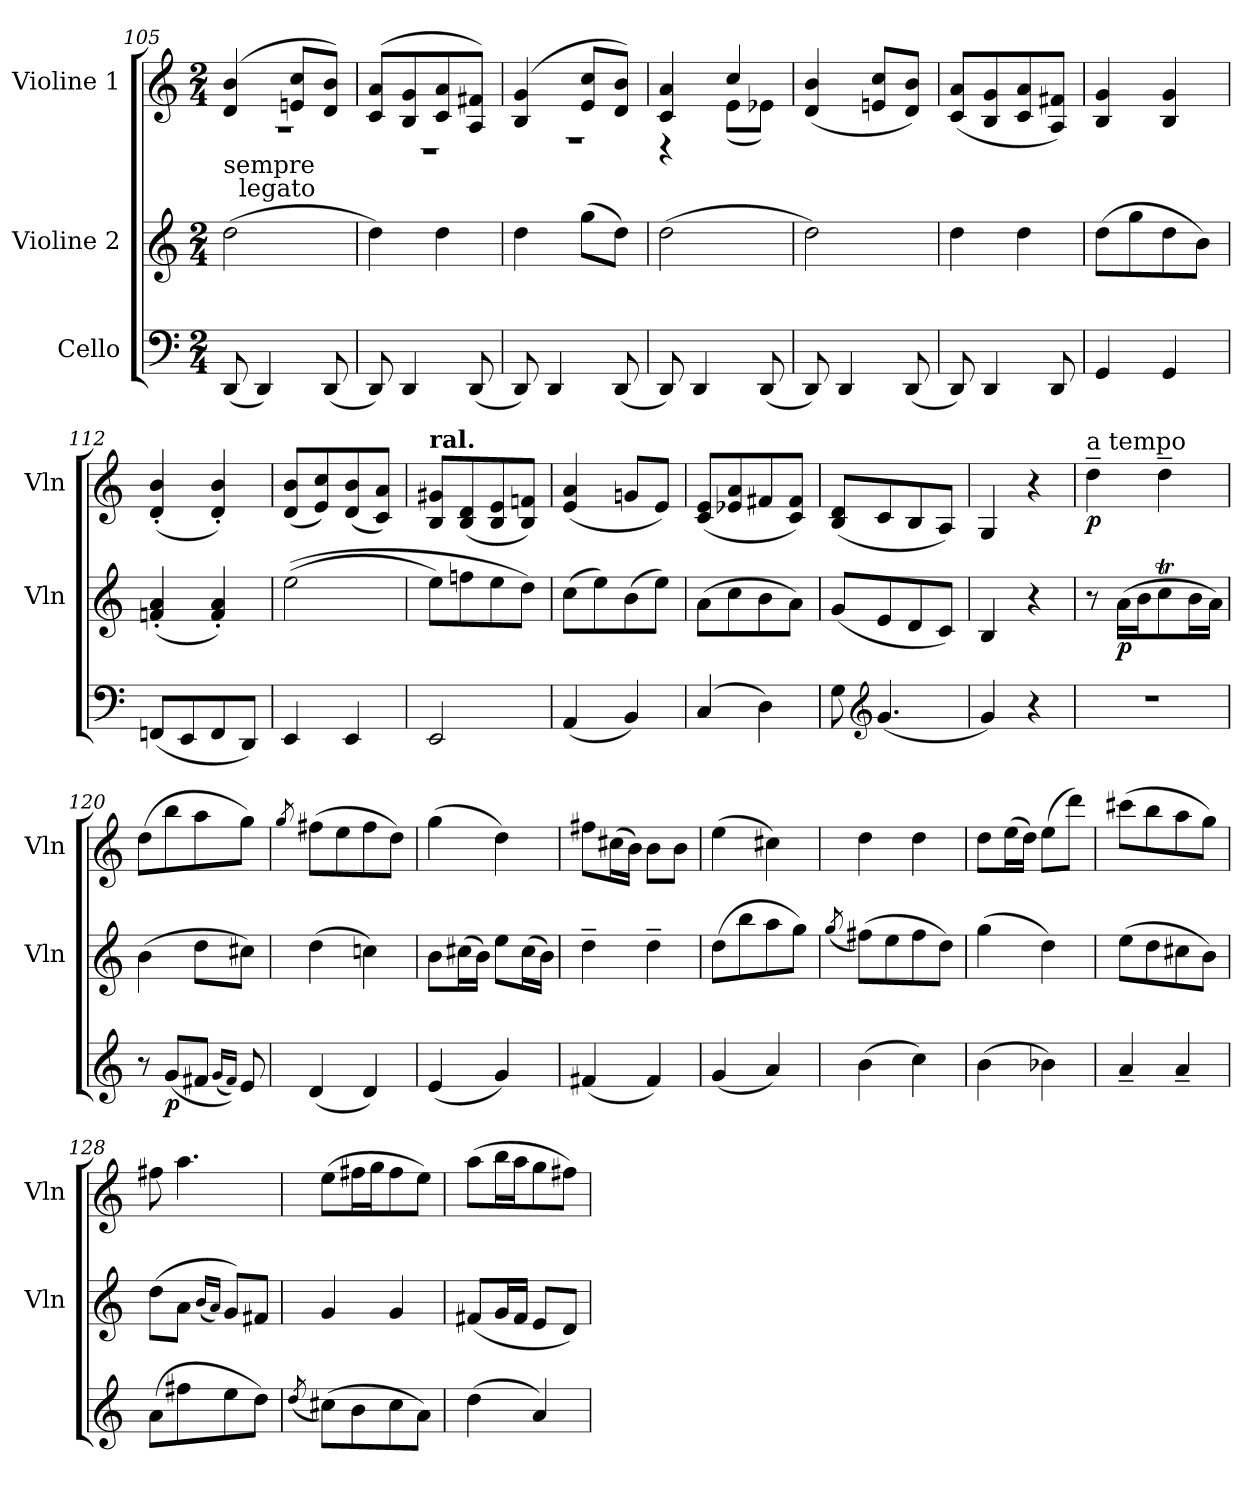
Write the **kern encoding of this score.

**kern	**dynam	**kern	**dynam	**kern	**dynam
*part3	*part3	*part2	*part2	*part1	*part1
*staff3	*staff3	*staff2	*staff2	*staff1	*staff1
*I"Cello	*	*I"Violine 2	*	*I"Violine 1	*
*	*	*I'Vln	*	*I'Vln	*
*clefF4	*	*clefG2	*	*clefG2	*
*M2/4	*	*M2/4	*	*M2/4	*
=105	=105	=105	=105	=105	=105
*	*	*	*	*^	*
!	!	!	!	!LO:TX:b:t=sempre\n                           legato	!	!
(<8DD	.	(>2dd	.	(<4d/ 4b/	2r	.
4DD)	.	.	.	.	.	.
.	.	.	.	8en/ 8cc/L	.	.
(<8DD	.	.	.	8d/ 8b/J)	.	.
=106	=106	=106	=106	=106	=106	=106
8DD)	.	4dd)	.	(<8c/ 8a/L	2r	.
4DD	.	.	.	8B/ 8g/	.	.
.	.	4dd	.	8c/ 8a/	.	.
(<8DD	.	.	.	8A/ 8f#/J)	.	.
=107	=107	=107	=107	=107	=107	=107
8DD)	.	4dd	.	(<4B/ 4g/	2r	.
4DD	.	.	.	.	.	.
.	.	(>8ggL	.	8e/ 8cc/L	.	.
(<8DD	.	8ddJ)	.	8d/ 8b/J)	.	.
=108	=108	=108	=108	=108	=108	=108
8DD)	.	(>2dd	.	4c/ 4a/	4r	.
4DD	.	.	.	.	.	.
.	.	.	.	4cc/	(<8e\L	.
(<8DD	.	.	.	.	8e-X\J)	.
*	*	*	*	*v	*v	*
=109	=109	=109	=109	=109	=109
8DD)	.	2dd)	.	(>4d/ 4b/	.
4DD	.	.	.	.	.
.	.	.	.	8en/ 8cc/L	.
(<8DD	.	.	.	8d/ 8b/J)	.
=110	=110	=110	=110	=110	=110
8DD)	.	4dd	.	(>8c/ 8a/L	.
4DD	.	.	.	8B/ 8g/	.
.	.	4dd	.	8c/ 8a/	.
8DD	.	.	.	8A/ 8f#/J)	.
=111	=111	=111	=111	=111	=111
4GG	.	(>8ddL	.	4B/ 4g/	.
.	.	8gg	.	.	.
4GG	.	8dd	.	4B/ 4g/	.
.	.	8bJ)	.	.	.
!!LO:LB:g=z
=112	=112	=112	=112	=112	=112
(<8FFnL	.	(<4fn' 4a'	.	(<4d' 4b'	.
8EE	.	.	.	.	.
8FF	.	4f' 4a')	.	4d' 4b')	.
8DDJ)	.	.	.	.	.
=113	=113	=113	=113	=113	=113
4EE	.	(>(>2ee	.	(<8d 8bL	.
.	.	.	.	8e 8cc)	.
4EE	.	.	.	(<8d 8b	.
.	.	.	.	8c 8aJ)	.
=114	=114	=114	=114	=114	=114
!	!	!	!	!LO:TX:a:B:t=ral.	!
2EE	.	8eeL)	.	8B 8g#XL	.
.	.	8ffn	.	(<8B 8d	.
.	.	8ee	.	8B 8e	.
.	.	8ddJ)	.	8B 8fnJ)	.
=115	=115	=115	=115	=115	=115
(<4AA	.	(>8ccL	.	(<4e 4a	.
.	.	8ee)	.	.	.
4BB)	.	(>8b	.	8gnL	.
.	.	8eeJ)	.	8eJ)	.
=116	=116	=116	=116	=116	=116
(>4C	.	(>8aL	.	(<8c 8eL	.
.	.	8cc	.	8e-X 8a	.
4D)	.	8b	.	8f#	.
.	.	8aJ)	.	8c 8f#J)	.
=117	=117	=117	=117	=117	=117
8G	.	(<8gL	.	(<8B 8dL	.
*clefG2	*	*	*	*	*
(<4.g	.	8e	.	8c	.
.	.	8d	.	8B	.
.	.	8cJ)	.	8AJ)	.
=118	=118	=118	=118	=118	=118
4g)	.	4B	.	4G	.
4r	.	4r	.	4r	.
!!LO:LB:g=z
=119	=119	=119	=119	=119	=119
!	!	!	!	!LO:TX:a:t=a tempo	!
!	!	!	!	!	!LO:DY:b
2r	.	8r	.	4dd~	p
!	!	!	!LO:DY:b	!	!
.	.	(>16aLL	p	.	.
.	.	16bJ	.	.	.
.	.	8ccT	.	4dd~	.
.	.	16bL	.	.	.
.	.	16aJJ)	.	.	.
=120	=120	=120	=120	=120	=120
8r	.	(>4b	.	(>8ddL	.
!	!LO:DY:b	!	!	!	!
(<8gL	p	.	.	8bb	.
8f#J	.	8ddL	.	8aa	.
(<16qgLL	.	.	.	.	.
16qf#JJ))	.	.	.	.	.
8e	.	8cc#XJ)	.	8ggJ)	.
=121	=121	=121	=121	=121	=121
.	.	.	.	8qgg/J	.
(<4d	.	(>4dd	.	(>8ff#L	.
.	.	.	.	8ee	.
4d)	.	4ccn)	.	8ff#	.
.	.	.	.	8ddJ)	.
=122	=122	=122	=122	=122	=122
(<4e	.	8bL	.	(>4gg	.
.	.	(>16cc#XL	.	.	.
.	.	16bJJ)	.	.	.
4g)	.	8eeL	.	4dd)	.
.	.	(>16cc#L	.	.	.
.	.	16bJJ)	.	.	.
=123	=123	=123	=123	=123	=123
(<4f#	.	4dd~	.	8ff#L	.
.	.	.	.	(>16cc#XL	.
.	.	.	.	16bJJ)	.
4f#)	.	4dd~	.	8bL	.
.	.	.	.	8bJ	.
=124	=124	=124	=124	=124	=124
(<4g	.	(>8ddL	.	(>4ee	.
.	.	8bb	.	.	.
4a)	.	8aa	.	4cc#X)	.
.	.	8ggJ)	.	.	.
!!LO:LB:g=z
=125	=125	=125	=125	=125	=125
.	.	(>8qgg/	.	.	.
(>4b	.	(>8ff#L)	.	4dd	.
.	.	8ee	.	.	.
4cc)	.	8ff#	.	4dd	.
.	.	8ddJ)	.	.	.
=126	=126	=126	=126	=126	=126
(>4b	.	(>4gg	.	8ddL	.
.	.	.	.	(>16eeL	.
.	.	.	.	16ddJJ)	.
4b-X)	.	4dd)	.	(>8eeL	.
.	.	.	.	8dddJ)	.
=127	=127	=127	=127	=127	=127
4a~	.	(>8eeL	.	(>8ccc#XL	.
.	.	8dd	.	8bb	.
4a~	.	8cc#X	.	8aa	.
.	.	8bJ)	.	8ggJ)	.
=128	=128	=128	=128	=128	=128
(>8aL	.	(>8ddL	.	8ff#	.
8ff#	.	8aJ	.	4.aa	.
.	.	(<16qbLL	.	.	.
.	.	16qaJJ)	.	.	.
8ee	.	8gL)	.	.	.
8ddJ)	.	8f#J	.	.	.
=129	=129	=129	=129	=129	=129
(>8qdd/J	.	.	.	.	.
(>8cc#XL)	.	4g	.	(>8eeL	.
8b	.	.	.	16ff#L	.
.	.	.	.	16ggJ	.
8cc#	.	4g	.	8ff#	.
8aJ)	.	.	.	8eeJ)	.
=130	=130	=130	=130	=130	=130
(<4dd	.	(<8f#L	.	(>8aaL	.
.	.	16gL	.	16bbL	.
.	.	16f#JJ	.	16aaJ	.
4a)	.	8eL	.	8gg	.
.	.	8dJ)	.	8ff#J)	.
=	=	=	=	=	=
*-	*-	*-	*-	*-	*-
